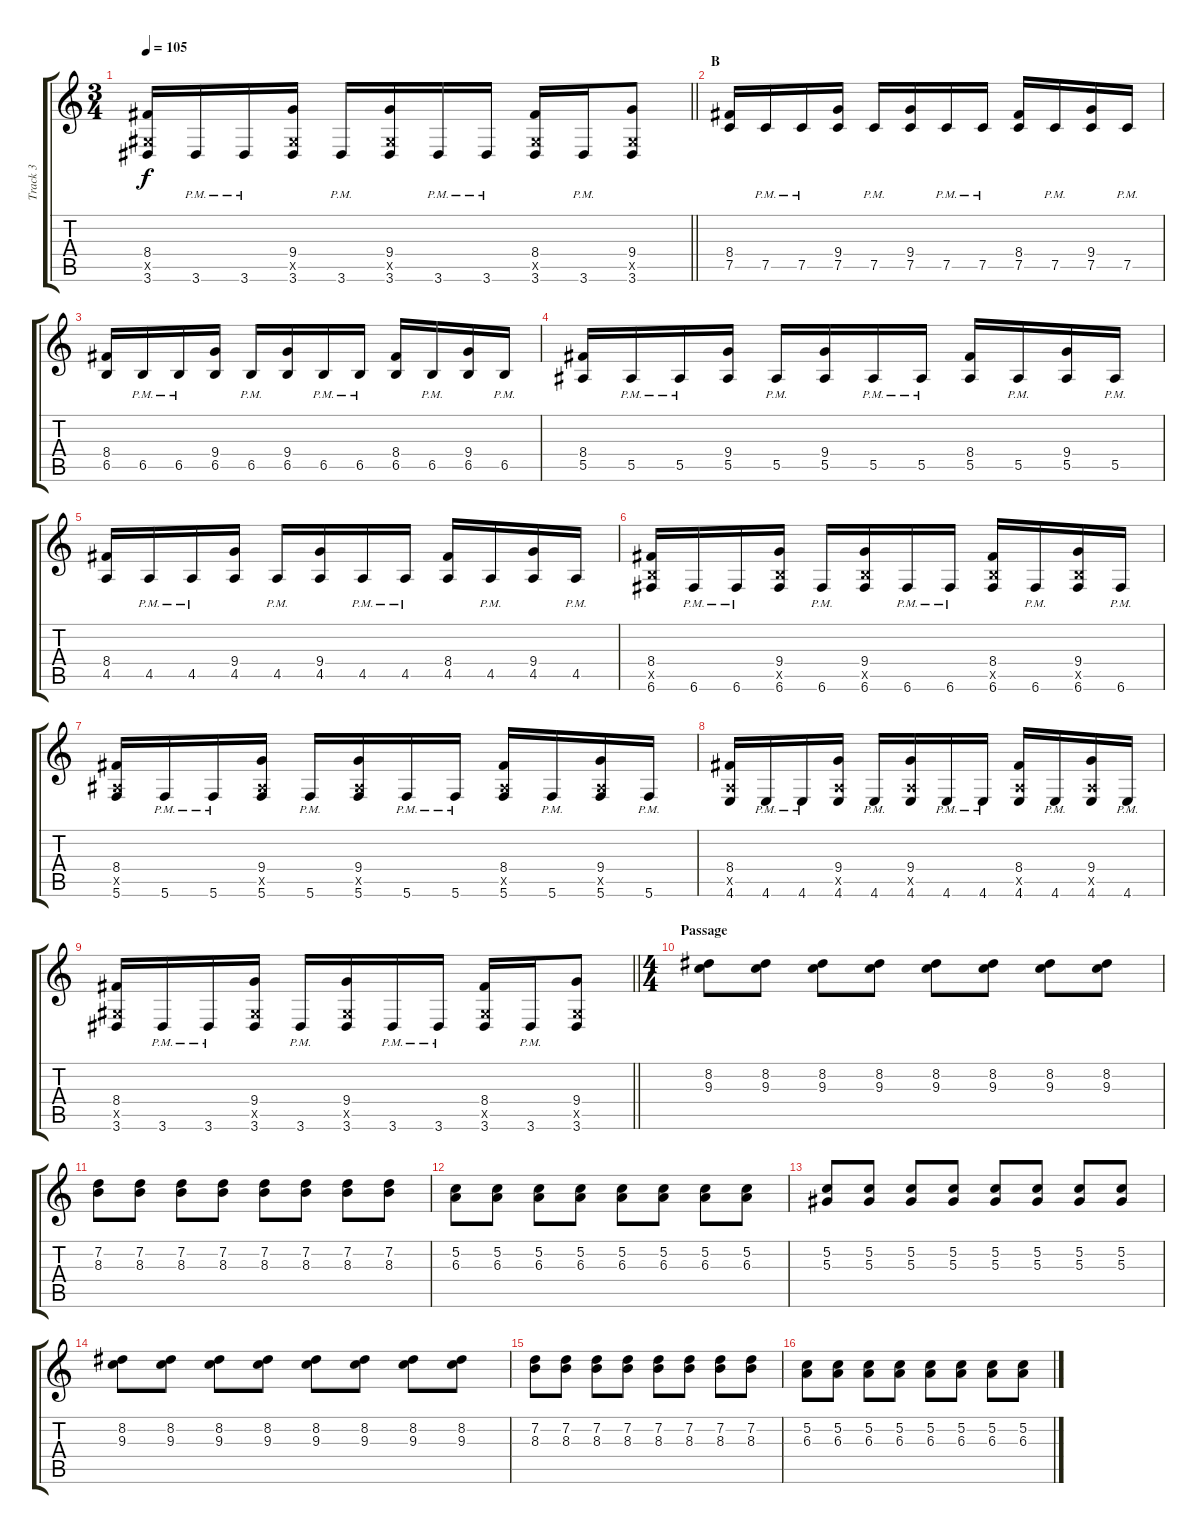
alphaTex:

\track ("Track 3" "Track 3") {instrument distortionguitar}
\staff {score tabs}
\tuning (C4 G3 Eb3 Bb2 F2 C2) {hide}
\ts (3 4)
\tempo 105
\clef g2
\barLineRight lightlight
\ks c
(8.4 3.5{x} 3.6).16{dy f} 3.6{pm}.16 3.6{pm}.16 (9.4 3.5{x} 3.6).16 3.6{pm}.16 (9.4 3.5{x} 3.6).16 3.6{pm}.16 3.6{pm}.16 (8.4 3.5{x} 3.6).16 3.6{pm}.16 (9.4 3.5{x} 3.6).8 |
\section ("" "B")
(8.4 7.5).16 7.5{pm}.16 7.5{pm}.16 (9.4 7.5).16 7.5{pm}.16 (9.4 7.5).16 7.5{pm}.16 7.5{pm}.16 (8.4 7.5).16 7.5{pm}.16 (9.4 7.5).16 7.5{pm}.16 |
(8.4 6.5).16 6.5{pm}.16 6.5{pm}.16 (9.4 6.5).16 6.5{pm}.16 (9.4 6.5).16 6.5{pm}.16 6.5{pm}.16 (8.4 6.5).16 6.5{pm}.16 (9.4 6.5).16 6.5{pm}.16 |
(8.4 5.5).16 5.5{pm}.16 5.5{pm}.16 (9.4 5.5).16 5.5{pm}.16 (9.4 5.5).16 5.5{pm}.16 5.5{pm}.16 (8.4 5.5).16 5.5{pm}.16 (9.4 5.5).16 5.5{pm}.16 |
(8.4 4.5).16 4.5{pm}.16 4.5{pm}.16 (9.4 4.5).16 4.5{pm}.16 (9.4 4.5).16 4.5{pm}.16 4.5{pm}.16 (8.4 4.5).16 4.5{pm}.16 (9.4 4.5).16 4.5{pm}.16 |
(8.4 6.5{x} 6.6).16 6.6{pm}.16 6.6{pm}.16 (9.4 6.5{x} 6.6).16 6.6{pm}.16 (9.4 6.5{x} 6.6).16 6.6{pm}.16 6.6{pm}.16 (8.4 6.5{x} 6.6).16 6.6{pm}.16 (9.4 6.5{x} 6.6).16 6.6{pm}.16 |
(8.4 5.5{x} 5.6).16 5.6{pm}.16 5.6{pm}.16 (9.4 5.5{x} 5.6).16 5.6{pm}.16 (9.4 5.5{x} 5.6).16 5.6{pm}.16 5.6{pm}.16 (8.4 5.5{x} 5.6).16 5.6{pm}.16 (9.4 5.5{x} 5.6).16 5.6{pm}.16 |
(8.4 4.5{x} 4.6).16 4.6{pm}.16 4.6{pm}.16 (9.4 4.5{x} 4.6).16 4.6{pm}.16 (9.4 4.5{x} 4.6).16 4.6{pm}.16 4.6{pm}.16 (8.4 4.5{x} 4.6).16 4.6{pm}.16 (9.4 4.5{x} 4.6).16 4.6{pm}.16 |
\barLineRight lightlight
(8.4 3.5{x} 3.6).16 3.6{pm}.16 3.6{pm}.16 (9.4 3.5{x} 3.6).16 3.6{pm}.16 (9.4 3.5{x} 3.6).16 3.6{pm}.16 3.6{pm}.16 (8.4 3.5{x} 3.6).16 3.6{pm}.16 (9.4 3.5{x} 3.6).8 |
\ts (4 4)
\section ("" "Passage")
(8.2 9.3).8 (8.2 9.3).8 (8.2 9.3).8 (8.2 9.3).8 (8.2 9.3).8 (8.2 9.3).8 (8.2 9.3).8 (8.2 9.3).8 |
(7.2 8.3).8 (7.2 8.3).8 (7.2 8.3).8 (7.2 8.3).8 (7.2 8.3).8 (7.2 8.3).8 (7.2 8.3).8 (7.2 8.3).8 |
(5.2 6.3).8 (5.2 6.3).8 (5.2 6.3).8 (5.2 6.3).8 (5.2 6.3).8 (5.2 6.3).8 (5.2 6.3).8 (5.2 6.3).8 |
(5.2 5.3).8 (5.2 5.3).8 (5.2 5.3).8 (5.2 5.3).8 (5.2 5.3).8 (5.2 5.3).8 (5.2 5.3).8 (5.2 5.3).8 |
(8.2 9.3).8 (8.2 9.3).8 (8.2 9.3).8 (8.2 9.3).8 (8.2 9.3).8 (8.2 9.3).8 (8.2 9.3).8 (8.2 9.3).8 |
(7.2 8.3).8 (7.2 8.3).8 (7.2 8.3).8 (7.2 8.3).8 (7.2 8.3).8 (7.2 8.3).8 (7.2 8.3).8 (7.2 8.3).8 |
(5.2 6.3).8 (5.2 6.3).8 (5.2 6.3).8 (5.2 6.3).8 (5.2 6.3).8 (5.2 6.3).8 (5.2 6.3).8 (5.2 6.3).8
